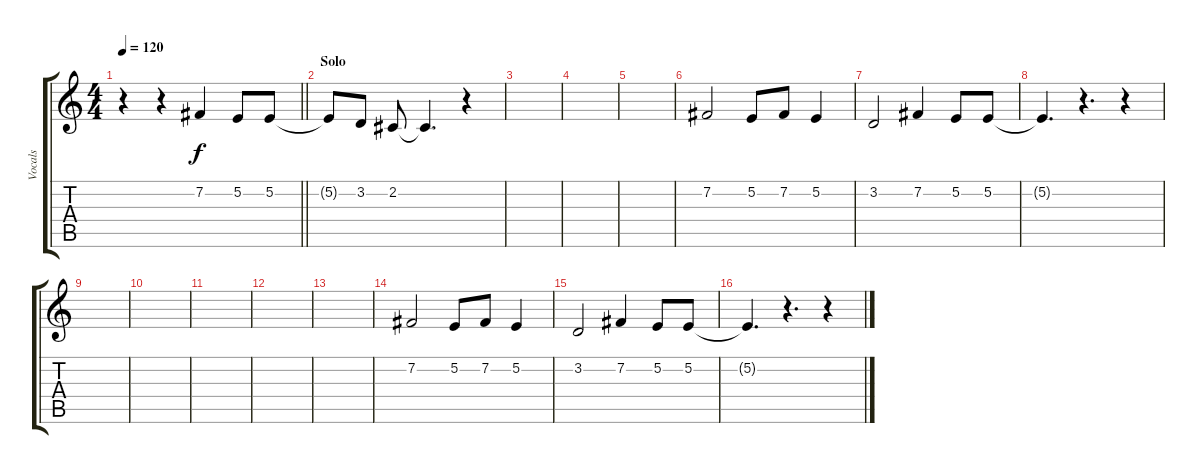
\track ("Vocals" "Vocals") {instrument altosax}
\staff {score tabs}
\tuning (E4 B3 G3 D3 A2 E2) {hide}
\ts (4 4)
\tempo 120
\clef g2
\barLineRight lightlight
\ks c
r.4{dy f} r.4 7.2.4 5.2.8 5.2.8 |
\section ("" "Solo")
5.2{t}.8 3.2.8 2.2.8 2.2{t}.4{d} r.4 |
|
|
|
7.2.2 5.2.8 7.2.8 5.2.4 |
3.2.2 7.2.4 5.2.8 5.2.8 |
5.2{t}.4{d} r.4{d} r.4 |
|
|
|
|
|
7.2.2 5.2.8 7.2.8 5.2.4 |
3.2.2 7.2.4 5.2.8 5.2.8 |
5.2{t}.4{d} r.4{d} r.4
